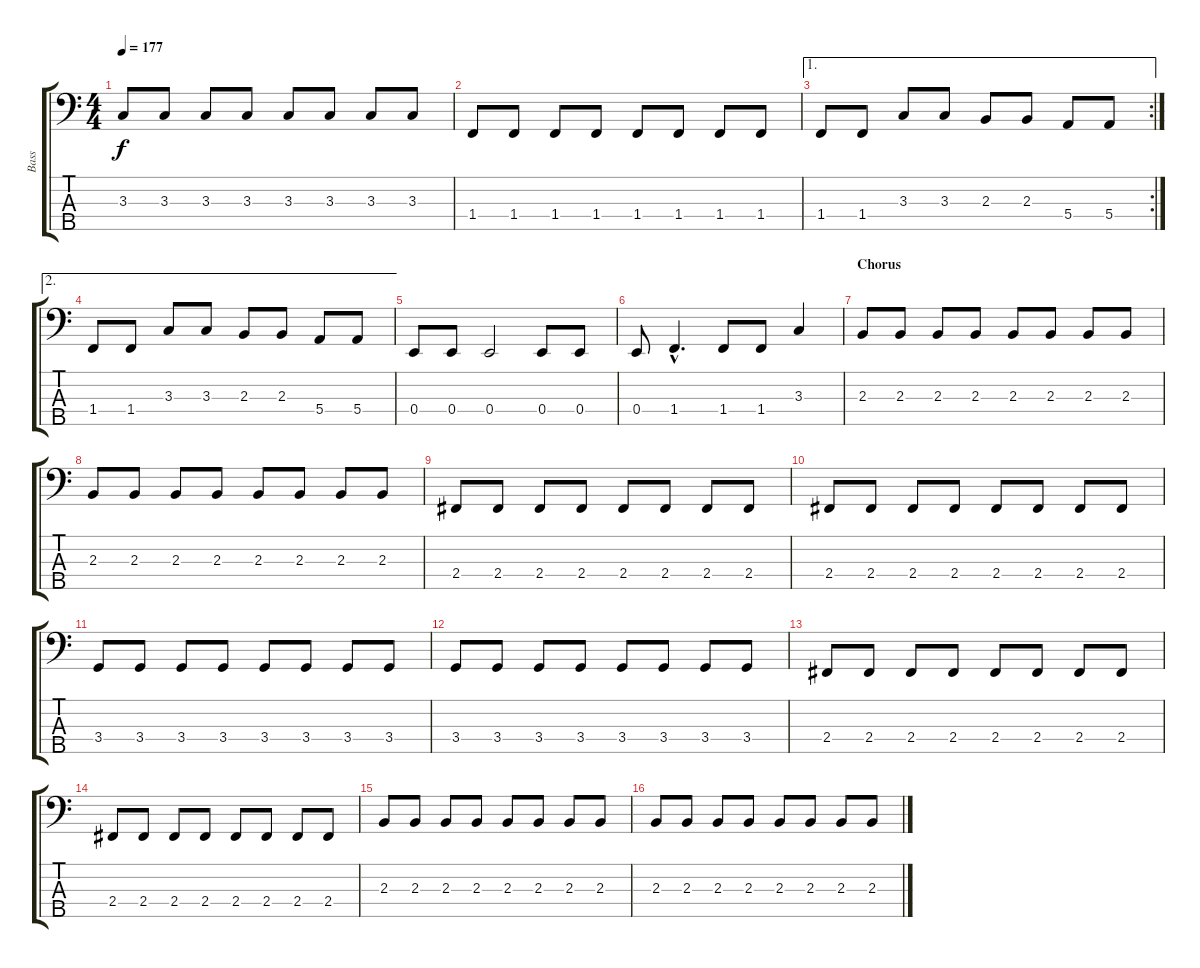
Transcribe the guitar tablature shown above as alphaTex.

\track ("Bass" "Bass") {instrument electricbassfinger}
\staff {score tabs}
\tuning (G2 D2 A1 E1 B0) {hide}
\ts (4 4)
\tempo 177
\clef f4
\ks c
3.3.8{dy f} 3.3.8 3.3.8 3.3.8 3.3.8 3.3.8 3.3.8 3.3.8 |
1.4.8 1.4.8 1.4.8 1.4.8 1.4.8 1.4.8 1.4.8 1.4.8 |
\ae 1
\rc 2
1.4.8 1.4.8 3.3.8 3.3.8 2.3.8 2.3.8 5.4.8 5.4.8 |
\ae 2
1.4.8 1.4.8 3.3.8 3.3.8 2.3.8 2.3.8 5.4.8 5.4.8 |
0.4.8 0.4.8 0.4.2 0.4.8 0.4.8 |
0.4.8 1.4{hac}.4{d} 1.4.8 1.4.8 3.3.4 |
\section ("" "Chorus")
2.3.8 2.3.8 2.3.8 2.3.8 2.3.8 2.3.8 2.3.8 2.3.8 |
2.3.8 2.3.8 2.3.8 2.3.8 2.3.8 2.3.8 2.3.8 2.3.8 |
2.4.8 2.4.8 2.4.8 2.4.8 2.4.8 2.4.8 2.4.8 2.4.8 |
2.4.8 2.4.8 2.4.8 2.4.8 2.4.8 2.4.8 2.4.8 2.4.8 |
3.4.8 3.4.8 3.4.8 3.4.8 3.4.8 3.4.8 3.4.8 3.4.8 |
3.4.8 3.4.8 3.4.8 3.4.8 3.4.8 3.4.8 3.4.8 3.4.8 |
2.4.8 2.4.8 2.4.8 2.4.8 2.4.8 2.4.8 2.4.8 2.4.8 |
2.4.8 2.4.8 2.4.8 2.4.8 2.4.8 2.4.8 2.4.8 2.4.8 |
2.3.8 2.3.8 2.3.8 2.3.8 2.3.8 2.3.8 2.3.8 2.3.8 |
2.3.8 2.3.8 2.3.8 2.3.8 2.3.8 2.3.8 2.3.8 2.3.8
